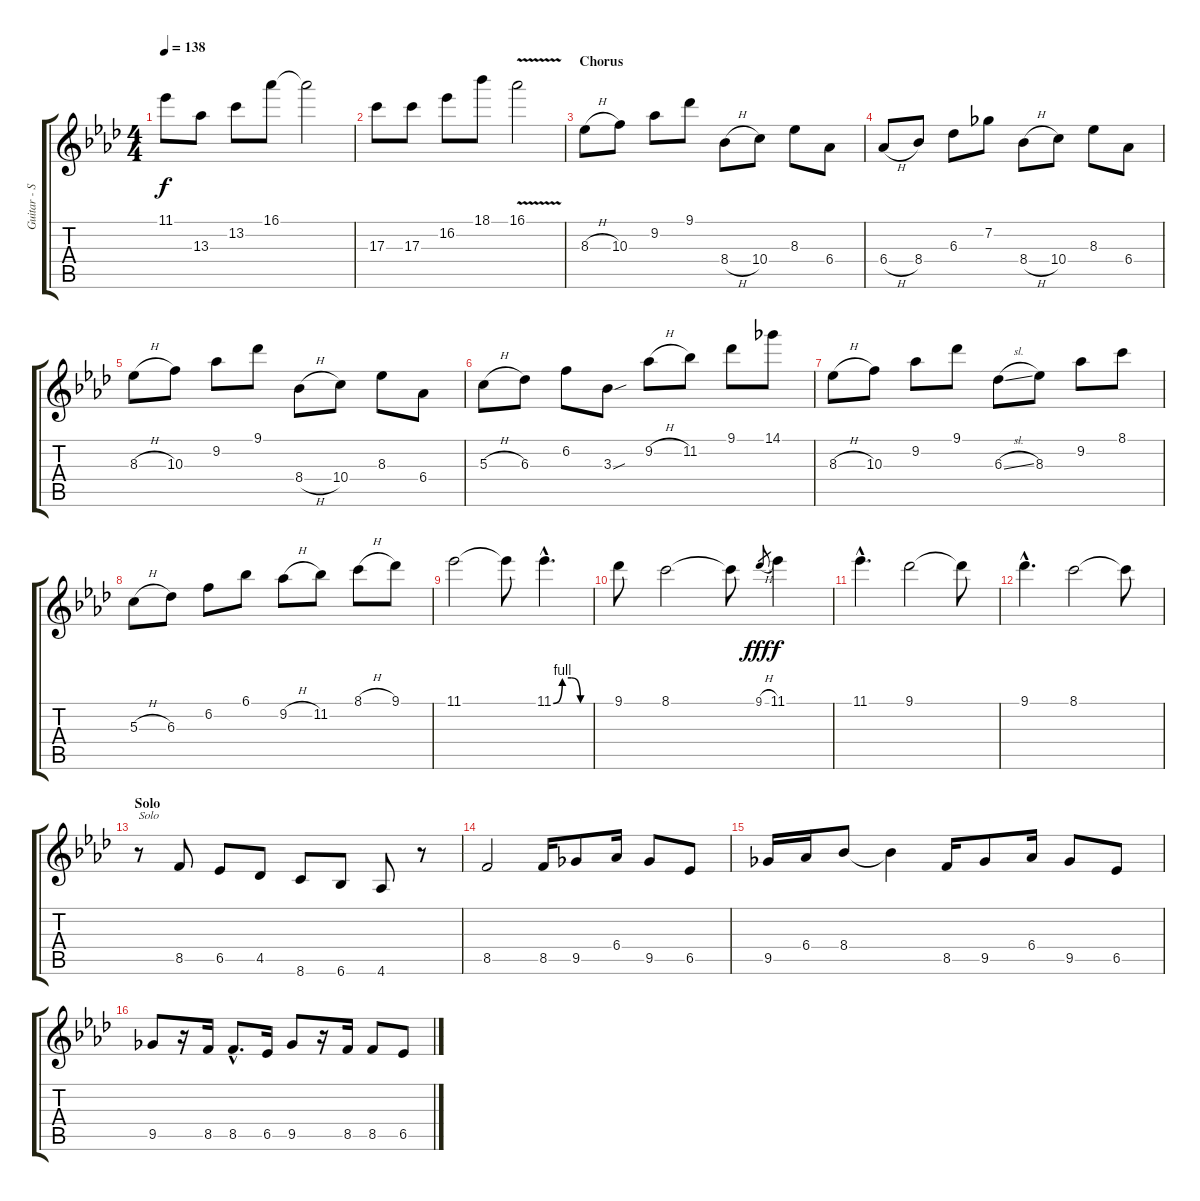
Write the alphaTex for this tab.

\track ("Guitar - Steve Howe" "Guitar - S") {instrument overdrivenguitar}
\staff {score tabs}
\tuning (E4 B3 G3 D3 A2 E2) {hide}
\ts (4 4)
\tempo 138
\clef g2
\ks ab
11.1.8{dy f} 13.3.8 13.2.8 16.1.8 16.1{t}.2 |
17.3.8 17.3.8 16.2.8 18.1.8 16.1{v}.2 |
\section ("" "Chorus")
8.3{h}.8 10.3.8 9.2.8 9.1.8 8.4{h}.8 10.4.8 8.3.8 6.4.8 |
6.4{h}.8 8.4.8 6.3.8 7.2.8 8.4{h}.8 10.4.8 8.3.8 6.4.8 |
8.3{h}.8 10.3.8 9.2.8 9.1.8 8.4{h}.8 10.4.8 8.3.8 6.4.8 |
5.3{h}.8 6.3.8 6.2.8 3.3{sou}.8 9.2{h}.8 11.2.8 9.1.8 14.1.8 |
8.3{h}.8 10.3.8 9.2.8 9.1.8 6.3{sl}.8 8.3.8 9.2.8 8.1.8 |
5.3{h}.8 6.3.8 6.2.8 6.1.8 9.2{h}.8 11.2.8 8.1{h}.8 9.1.8 |
11.1.2 11.1{t}.8 11.1{be (custom 0 0 15 4 30 4 45 0 60 0) hac}.4{d} |
9.1.8 8.1.2 8.1{t}.8 9.1{h}.8{gr dy fff} 11.1.4{dy f} |
11.1{hac}.4{d} 9.1.2 9.1{t}.8 |
9.1{hac}.4{d} 8.1.2 8.1{t}.8 |
\section ("" "Solo")
r.8{txt "Solo"} 8.5.8 6.5.8 4.5.8 8.6.8 6.6.8 4.6.8 r.8 |
8.5.2{volume 16} 8.5.16 9.5.8 6.4.16 9.5.8 6.5.8 |
9.5.16 6.4.16 8.4.8 8.4{t}.4 8.5.16 9.5.8 6.4.16 9.5.8 6.5.8 |
9.5.8 r.16 8.5.16 8.5{hac}.8{d} 6.5.16 9.5.8 r.16 8.5.16 8.5.8 6.5.8
